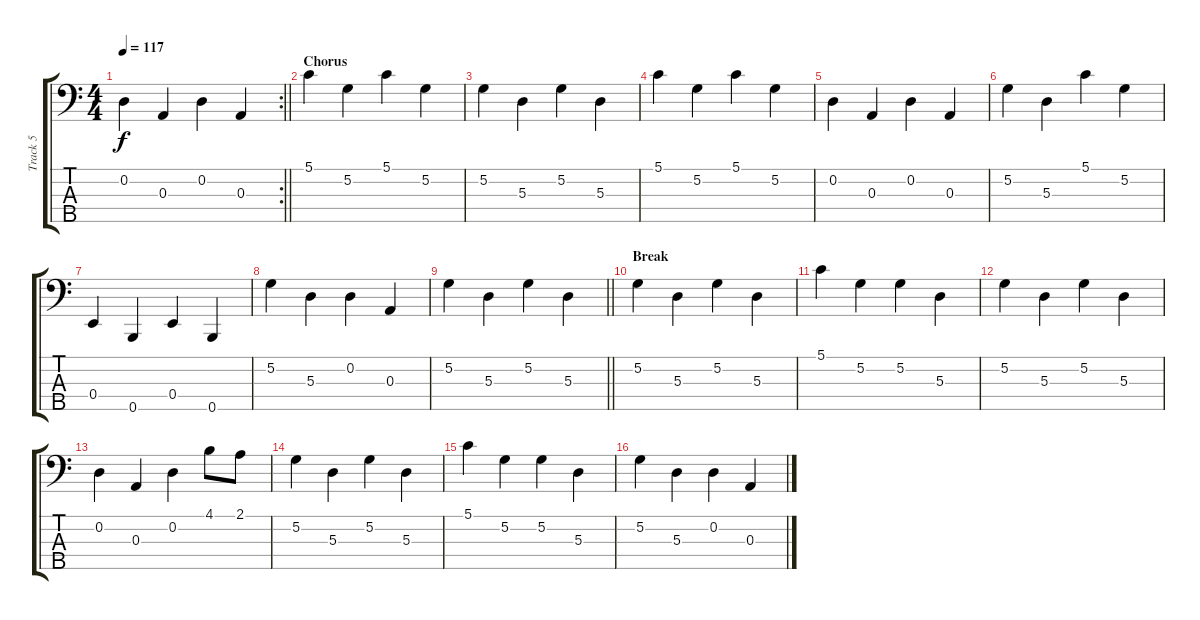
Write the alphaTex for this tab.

\track ("Track 5" "Track 5") {instrument electricbassfinger}
\staff {score tabs}
\tuning (G2 D2 A1 E1 B0) {hide}
\rc 2
\ts (4 4)
\tempo 117
\clef f4
\barLineRight lightlight
\ks c
0.2.4{dy f} 0.3.4 0.2.4 0.3.4 |
\section ("" "Chorus")
5.1.4 5.2.4 5.1.4 5.2.4 |
5.2.4 5.3.4 5.2.4 5.3.4 |
5.1.4 5.2.4 5.1.4 5.2.4 |
0.2.4 0.3.4 0.2.4 0.3.4 |
5.2.4 5.3.4 5.1.4 5.2.4 |
0.4.4 0.5.4 0.4.4 0.5.4 |
5.2.4 5.3.4 0.2.4 0.3.4 |
\barLineRight lightlight
5.2.4 5.3.4 5.2.4 5.3.4 |
\section ("" "Break")
5.2.4 5.3.4 5.2.4 5.3.4 |
5.1.4 5.2.4 5.2.4 5.3.4 |
5.2.4 5.3.4 5.2.4 5.3.4 |
0.2.4 0.3.4 0.2.4 4.1.8 2.1.8 |
5.2.4 5.3.4 5.2.4 5.3.4 |
5.1.4 5.2.4 5.2.4 5.3.4 |
5.2.4 5.3.4 0.2.4 0.3.4
